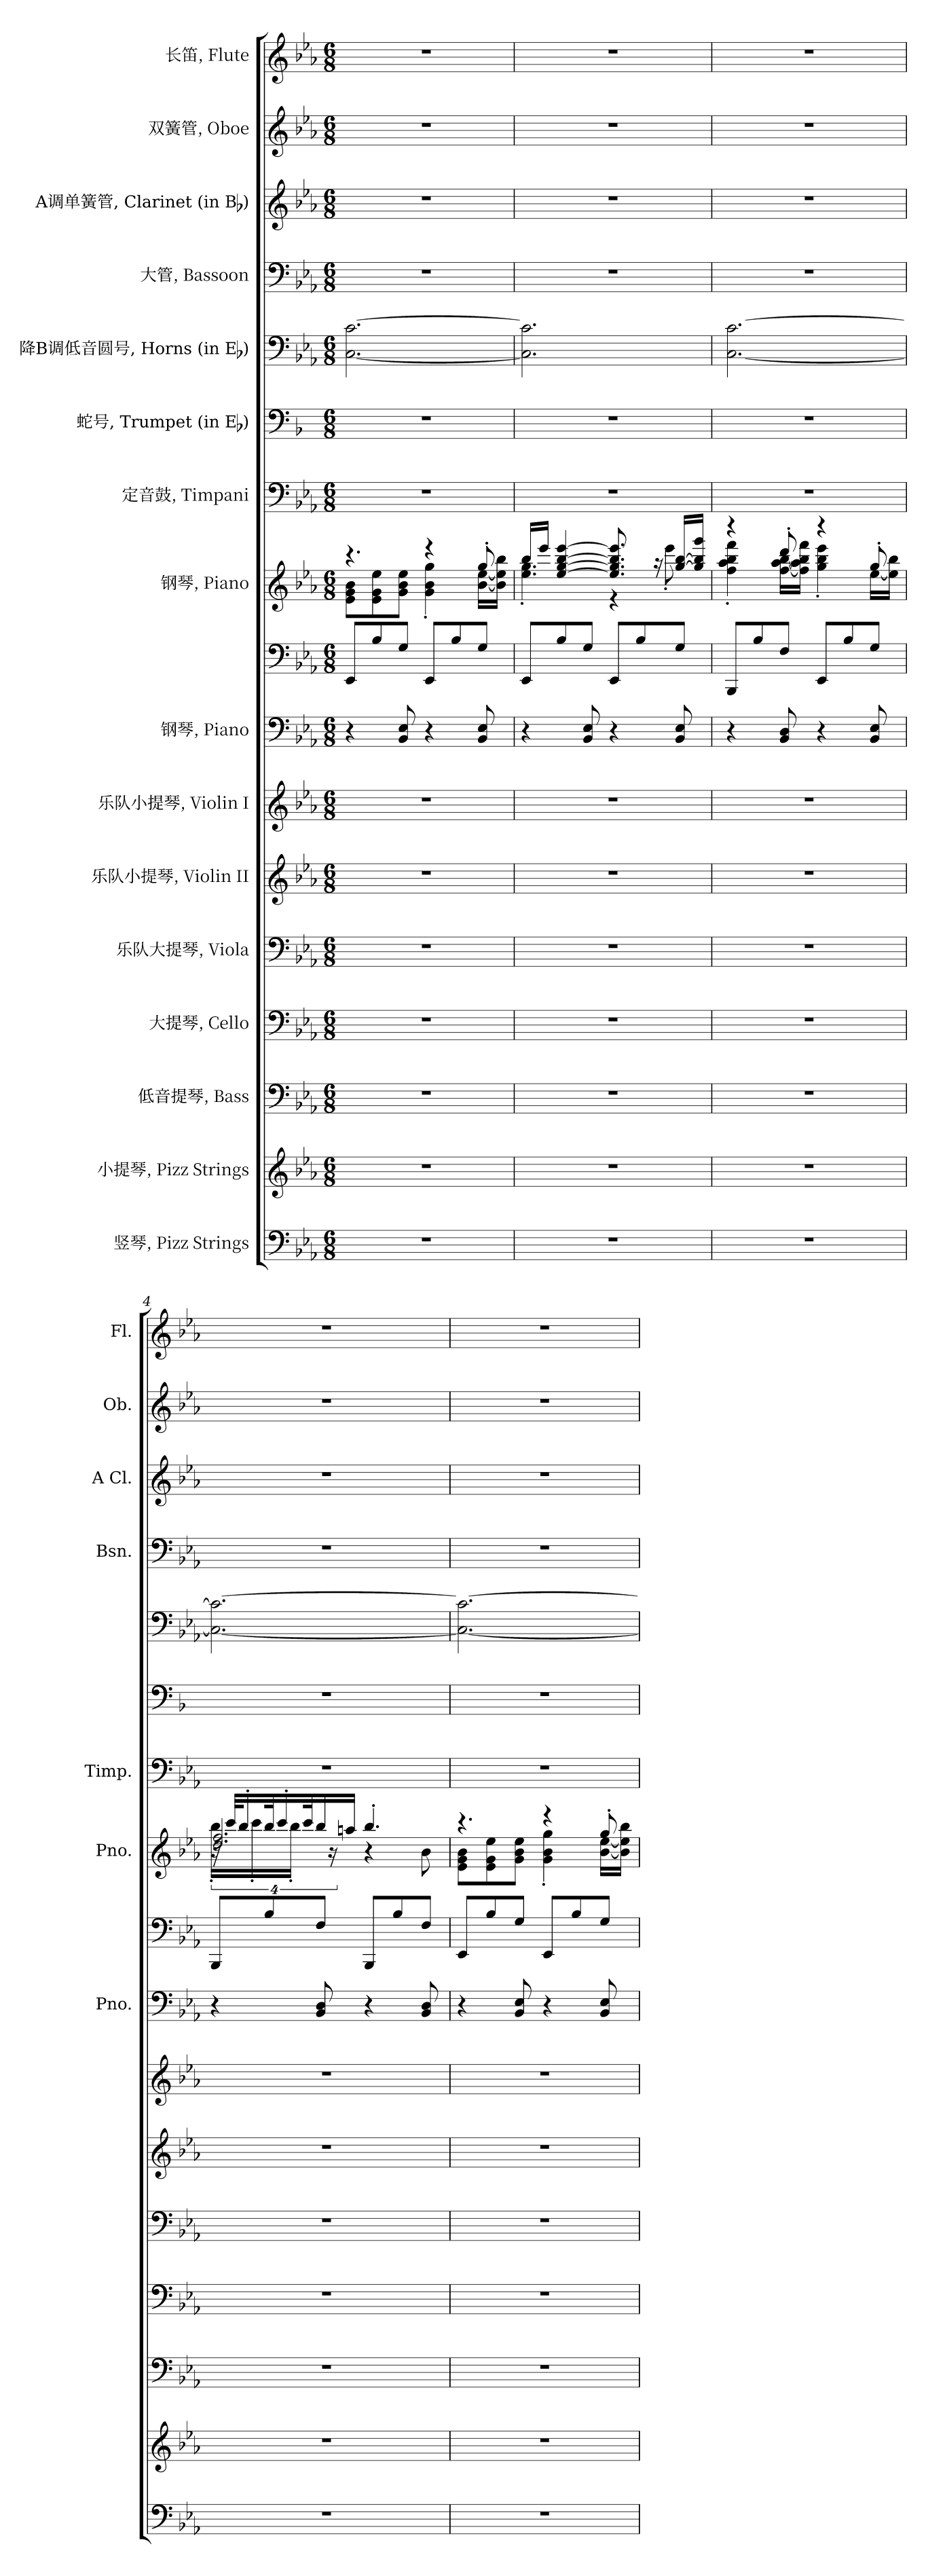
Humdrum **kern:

**kern	**kern	**kern	**kern	**kern	**kern	**kern	**kern	**kern	**kern	**kern	**kern	**kern	**kern	**kern	**kern	**kern
*part16	*part15	*part14	*part13	*part12	*part11	*part10	*part9	*part9	*part8	*part7	*part6	*part5	*part4	*part3	*part2	*part1
*staff17	*staff16	*staff15	*staff14	*staff13	*staff12	*staff11	*staff10	*staff9	*staff8	*staff7	*staff6	*staff5	*staff4	*staff3	*staff2	*staff1
*I"竖琴, Pizz Strings	*I"小提琴, Pizz Strings	*I"低音提琴, Bass	*I"大提琴, Cello	*I"乐队大提琴, Viola	*I"乐队小提琴, Violin II	*I"乐队小提琴, Violin I	*I"钢琴, Piano	*	*I"钢琴, Piano	*I"定音鼓, Timpani	*I"蛇号, Trumpet (in Eb)	*I"降B调低音圆号, Horns (in Eb)	*I"大管, Bassoon	*I"A调单簧管, Clarinet (in Bb)	*I"双簧管, Oboe	*I"长笛, Flute
*	*	*	*	*	*	*	*I'Pno.	*	*I'Pno.	*I'Timp.	*	*	*I'Bsn.	*I'A Cl.	*I'Ob.	*I'Fl.
*clefF4	*clefG2	*clefF4	*clefF4	*clefF4	*clefG2	*clefG2	*clefF4	*clefF4	*clefG2	*clefF4	*clefF4	*clefF4	*clefF4	*clefG2	*clefG2	*clefG2
*	*	*ITrd7c12	*	*	*	*	*	*	*	*	*ITrd1c2	*ITrd1c2	*	*ITrd2c3	*	*
*k[b-e-a-]	*k[b-e-a-]	*k[b-e-a-]	*k[b-e-a-]	*k[b-e-a-]	*k[b-e-a-]	*k[b-e-a-]	*k[b-e-a-]	*k[b-e-a-]	*k[b-e-a-]	*k[b-e-a-]	*k[b-e-a-]	*k[b-e-a-d-g-]	*k[b-e-a-]	*k[]	*k[b-e-a-]	*k[b-e-a-]
*M6/8	*M6/8	*M6/8	*M6/8	*M6/8	*M6/8	*M6/8	*M6/8	*M6/8	*M6/8	*M6/8	*M6/8	*M6/8	*M6/8	*M6/8	*M6/8	*M6/8
*MM138	*MM138	*MM138	*MM138	*MM138	*MM138	*MM138	*MM138	*MM138	*MM138	*MM138	*MM138	*MM138	*MM138	*MM138	*MM138	*MM138
=1	=1	=1	=1	=1	=1	=1	=1	=1	=1	=1	=1	=1	=1	=1	=1	=1
*	*	*	*	*	*	*	*	*	*^	*	*	*	*	*	*	*
2.r	2.r	2.r	2.r	2.r	2.r	2.r	4r	8EE-/L	4.r	8e-\ 8g\ 8b-\L	2.r	2.r	[2.BB-\ [2.B-\	2.r	2.r	2.r	2.r
.	.	.	.	.	.	.	.	8B-/	.	8e-\ 8g\ 8ee-\	.	.	.	.	.	.	.
.	.	.	.	.	.	.	8BB-/ 8E-/	8G/J	.	8g\ 8b-\ 8ee-\J	.	.	.	.	.	.	.
.	.	.	.	.	.	.	4r	8EE-/L	4r	4g\' 4b-\' 4gg\'	.	.	.	.	.	.	.
.	.	.	.	.	.	.	.	8B-/	.	.	.	.	.	.	.	.	.
.	.	.	.	.	.	.	8BB-/ 8E-/	8G/J	8gg'/	[16b-\ [16ee-\LL	.	.	.	.	.	.	.
.	.	.	.	.	.	.	.	.	.	16b-\] 16ee-\] 16bb-\JJ	.	.	.	.	.	.	.
=2	=2	=2	=2	=2	=2	=2	=2	=2	=2	=2	=2	=2	=2	=2	=2	=2	=2
2.r	2.r	2.r	2.r	2.r	2.r	2.r	4r	8EE-/L	16bb-/LL	4.ee-\' 4.gg\'	2.r	2.r	2.BB-\] 2.B-\]	2.r	2.r	2.r	2.r
.	.	.	.	.	.	.	.	.	16eee-/JJ	.	.	.	.	.	.	.	.
.	.	.	.	.	.	.	.	8B-/	[4ee-/ [4gg/ [4bb-/ [4eee-/	.	.	.	.	.	.	.	.
.	.	.	.	.	.	.	8BB-/ 8E-/	8G/J	.	.	.	.	.	.	.	.	.
.	.	.	.	.	.	.	4r	8EE-/L	8.ee-/] 8.gg/] 8.bb-/] 8.eee-/]	4r	.	.	.	.	.	.	.
.	.	.	.	.	.	.	.	8B-/	.	.	.	.	.	.	.	.	.
.	.	.	.	.	.	.	.	.	16r	.	.	.	.	.	.	.	.
.	.	.	.	.	.	.	8BB-/ 8E-/	8G/J	[16gg/ [16bb-/LL	8eee-'\	.	.	.	.	.	.	.
.	.	.	.	.	.	.	.	.	16gg/] 16bb-/] 16ggg/JJ	.	.	.	.	.	.	.	.
!!LO:PB:g=z
=3	=3	=3	=3	=3	=3	=3	=3	=3	=3	=3	=3	=3	=3	=3	=3	=3	=3
2.r	2.r	2.r	2.r	2.r	2.r	2.r	4r	8BBB-/L	4r	4ff\' 4aa-\' 4bb-\' 4fff\'	2.r	2.r	[2.BB-\ [2.B-\	2.r	2.r	2.r	2.r
.	.	.	.	.	.	.	.	8B-/	.	.	.	.	.	.	.	.	.
.	.	.	.	.	.	.	8BB-/ 8D/	8F/J	8ddd'/	[16ff\ [16aa-\ [16bb-\LL	.	.	.	.	.	.	.
.	.	.	.	.	.	.	.	.	.	16ff\] 16aa-\] 16bb-\] 16fff\JJ	.	.	.	.	.	.	.
.	.	.	.	.	.	.	4r	8EE-/L	4r	4gg\' 4bb-\' 4eee-\'	.	.	.	.	.	.	.
.	.	.	.	.	.	.	.	8B-/	.	.	.	.	.	.	.	.	.
.	.	.	.	.	.	.	8BB-/ 8E-/	8G/J	8gg'/	[16ee-\LL	.	.	.	.	.	.	.
.	.	.	.	.	.	.	.	.	.	16ee-\] 16bb-\JJ	.	.	.	.	.	.	.
=4	=4	=4	=4	=4	=4	=4	=4	=4	=4	=4	=4	=4	=4	=4	=4	=4	=4
*	*	*	*	*	*	*	*	*	*	*^	*	*	*	*	*	*	*
2.r	2.r	2.r	2.r	2.r	2.r	2.r	4r	8BBB-/L	32r	32%3bb-'\L	2.dd/ 2.ff/	2.r	2.r	2.BB-\_ 2.B-\_	2.r	2.r	2.r	2.r
.	.	.	.	.	.	.	.	.	32ccc/KLL	.	.	.	.	.	.	.	.	.
.	.	.	.	.	.	.	.	.	16bb-'/	.	.	.	.	.	.	.	.	.
.	.	.	.	.	.	.	.	.	.	32%3ccc'\	.	.	.	.	.	.	.	.
.	.	.	.	.	.	.	.	8B-/	32bb-/K	.	.	.	.	.	.	.	.	.
.	.	.	.	.	.	.	.	.	16ccc'/	.	.	.	.	.	.	.	.	.
.	.	.	.	.	.	.	.	.	.	32%3bb-'\J	.	.	.	.	.	.	.	.
.	.	.	.	.	.	.	.	.	32ccc/K	.	.	.	.	.	.	.	.	.
.	.	.	.	.	.	.	8BB-/ 8D/	8F/J	16bb-/	.	.	.	.	.	.	.	.	.
.	.	.	.	.	.	.	.	.	.	32%3r	.	.	.	.	.	.	.	.
.	.	.	.	.	.	.	.	.	16aan/JJ	.	.	.	.	.	.	.	.	.
.	.	.	.	.	.	.	4r	8BBB-/L	4.bb-'/	4r	.	.	.	.	.	.	.	.
.	.	.	.	.	.	.	.	8B-/	.	.	.	.	.	.	.	.	.	.
.	.	.	.	.	.	.	8BB-/ 8D/	8F/J	.	8b-\	.	.	.	.	.	.	.	.
*	*	*	*	*	*	*	*	*	*	*v	*v	*	*	*	*	*	*	*
!!LO:PB:g=z
=5	=5	=5	=5	=5	=5	=5	=5	=5	=5	=5	=5	=5	=5	=5	=5	=5	=5
2.r	2.r	2.r	2.r	2.r	2.r	2.r	4r	8EE-/L	4.r	8e-\ 8g\ 8b-\L	2.r	2.r	2.BB-\_ 2.B-\_	2.r	2.r	2.r	2.r
.	.	.	.	.	.	.	.	8B-/	.	8e-\ 8g\ 8ee-\	.	.	.	.	.	.	.
.	.	.	.	.	.	.	8BB-/ 8E-/	8G/J	.	8g\ 8b-\ 8ee-\J	.	.	.	.	.	.	.
.	.	.	.	.	.	.	4r	8EE-/L	4r	4g\' 4b-\' 4gg\'	.	.	.	.	.	.	.
.	.	.	.	.	.	.	.	8B-/	.	.	.	.	.	.	.	.	.
.	.	.	.	.	.	.	8BB-/ 8E-/	8G/J	8gg'/	[16b-\ [16ee-\LL	.	.	.	.	.	.	.
.	.	.	.	.	.	.	.	.	.	16b-\] 16ee-\] 16bb-\JJ	.	.	.	.	.	.	.
*	*	*	*	*	*	*	*	*	*v	*v	*	*	*	*	*	*	*
=	=	=	=	=	=	=	=	=	=	=	=	=	=	=	=	=
*-	*-	*-	*-	*-	*-	*-	*-	*-	*-	*-	*-	*-	*-	*-	*-	*-
